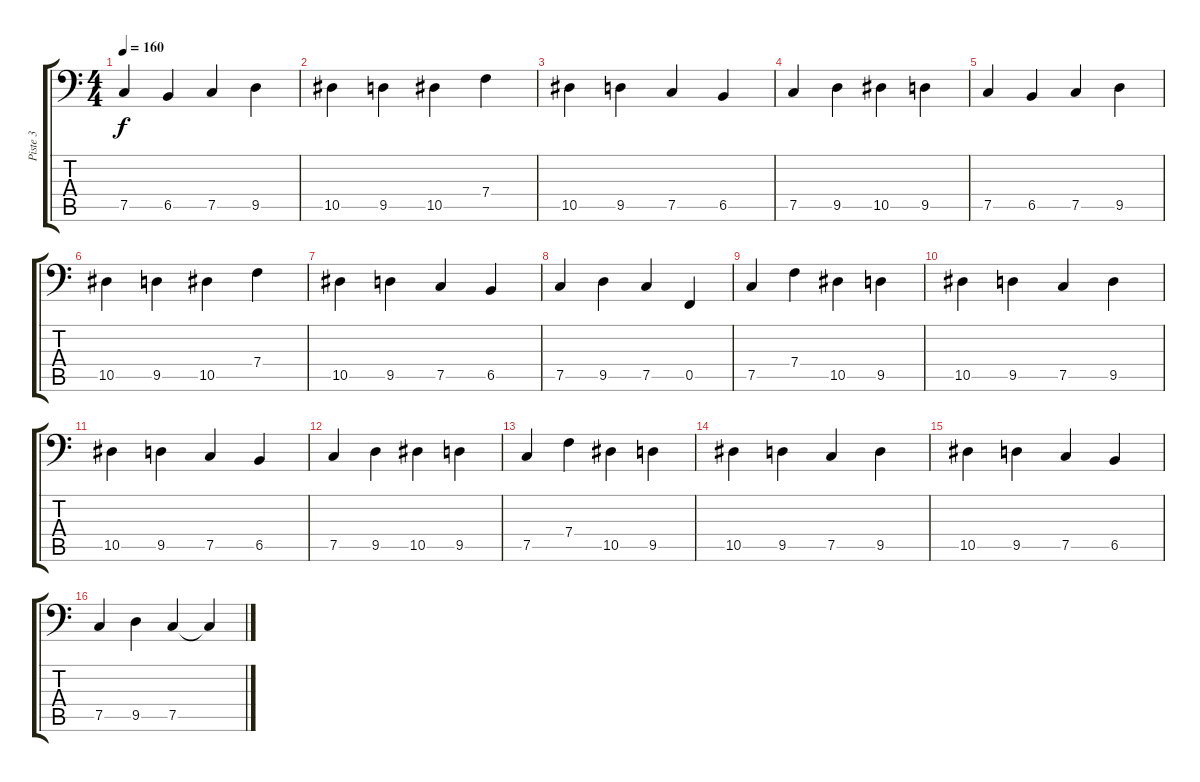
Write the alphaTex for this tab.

\track ("Piste 3" "Piste 3") {instrument electricbassfinger}
\staff {score tabs}
\tuning (Db3 Ab2 Eb2 Bb1 F1 C1) {hide}
\ts (4 4)
\tempo 160
\clef f4
\ks c
7.5.4{dy f} 6.5.4 7.5.4 9.5.4 |
10.5.4 9.5.4 10.5.4 7.4.4 |
10.5.4 9.5.4 7.5.4 6.5.4 |
7.5.4 9.5.4 10.5.4 9.5.4 |
7.5.4 6.5.4 7.5.4 9.5.4 |
10.5.4 9.5.4 10.5.4 7.4.4 |
10.5.4 9.5.4 7.5.4 6.5.4 |
7.5.4 9.5.4 7.5.4 0.5.4 |
7.5.4 7.4.4 10.5.4 9.5.4 |
10.5.4 9.5.4 7.5.4 9.5.4 |
10.5.4 9.5.4 7.5.4 6.5.4 |
7.5.4 9.5.4 10.5.4 9.5.4 |
7.5.4 7.4.4 10.5.4 9.5.4 |
10.5.4 9.5.4 7.5.4 9.5.4 |
10.5.4 9.5.4 7.5.4 6.5.4 |
7.5.4 9.5.4 7.5.4 7.5{t}.4
